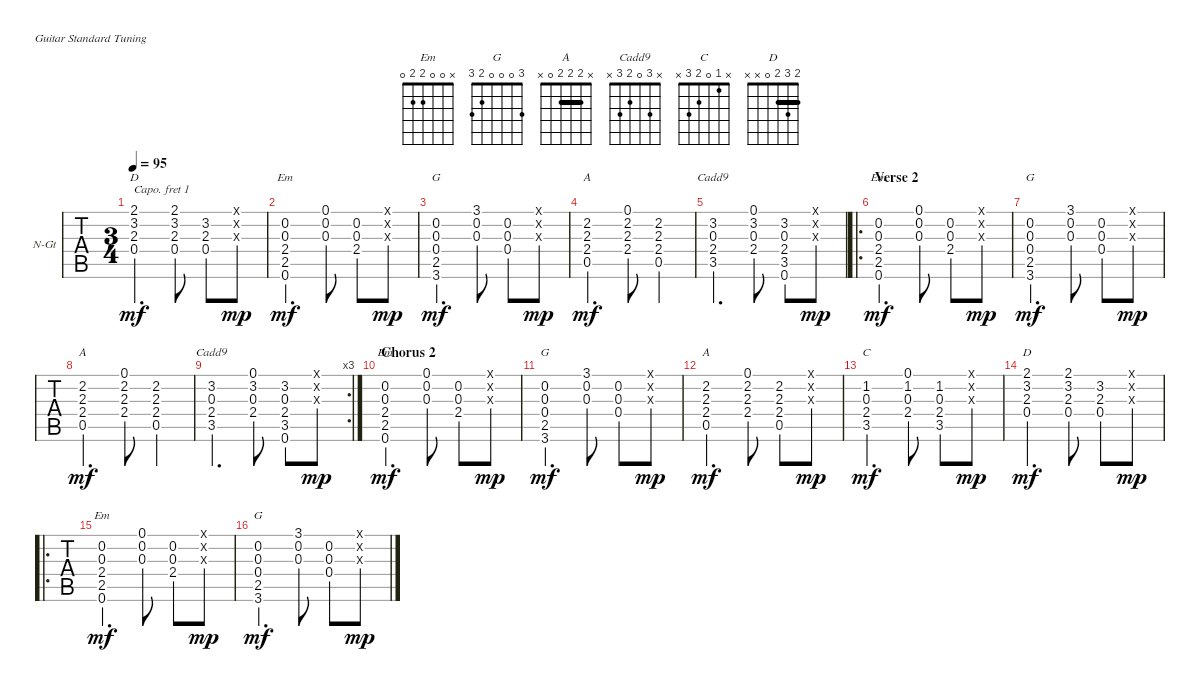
\bracketExtendMode groupsimilarinstruments
\firstSystemTrackNameOrientation horizontal
\otherSystemsTrackNameOrientation horizontal
\track ("Guitar" "N-Gt") {instrument acousticguitarnylon}
\staff {tabs}
\capo 1
\tuning (E4 B3 G3 D3 A2 E2)
\chord ("Em" x 0 0 2 2 0)
\chord ("G" 3 0 0 0 2 3)
\chord ("A" x 2 2 2 0 x) {barre (2 2)}
\chord ("Cadd9" x 3 0 2 3 x)
\chord ("C" x 1 0 2 3 x)
\chord ("D" 2 3 2 0 x x) {barre 2}
\ts (3 4)
\tempo 95
\clef g2
\ks c
(0.4 2.3 3.2 2.1).4{d ch "D" dy mf} (0.4 2.3 3.2 2.1).8 (0.4 2.3 3.2).8 (0.1{x} 0.3{x} 0.2{x}).8{dy mp} |
(0.6 2.5 2.4 0.3 0.2).4{d ch "Em" dy mf} (0.1 0.2 0.3).8 (0.3 0.2 2.4).8 (0.1{x} 0.3{x} 0.2{x}).8{dy mp} |
(3.6 2.5 0.4 0.3 0.2).4{d ch "G" dy mf} (0.3 0.2 3.1).8 (0.4 0.3 0.2).8 (0.1{x} 0.3{x} 0.2{x}).8{dy mp} |
(0.5 2.4 2.3 2.2).4{d ch "A" dy mf} (2.4 2.3 0.1 2.2).8 (0.5 2.4 2.3 2.2).4 |
(3.5 2.4 0.3 3.2).4{d ch "Cadd9"} (2.4 0.3 3.2 0.1).8 (2.4 0.3 3.2 3.5 0.6).8 (0.1{x} 0.3{x} 0.2{x}).8{dy mp} |
\ro
\section ("" "Verse 2")
(0.6 2.5 2.4 0.3 0.2).4{d ch "Em" dy mf} (0.1 0.2 0.3).8 (0.3 0.2 2.4).8 (0.1{x} 0.3{x} 0.2{x}).8{dy mp} |
(3.6 2.5 0.4 0.3 0.2).4{d ch "G" dy mf} (0.3 0.2 3.1).8 (0.4 0.3 0.2).8 (0.1{x} 0.3{x} 0.2{x}).8{dy mp} |
(0.5 2.4 2.3 2.2).4{d ch "A" dy mf} (2.4 2.3 0.1 2.2).8 (0.5 2.4 2.3 2.2).4 |
\rc 3
(3.5 2.4 0.3 3.2).4{d ch "Cadd9"} (2.4 0.3 3.2 0.1).8 (2.4 0.3 3.2 3.5 0.6).8 (0.1{x} 0.3{x} 0.2{x}).8{dy mp} |
\section ("" "Chorus 2")
(0.6 2.5 2.4 0.3 0.2).4{d ch "Em" dy mf} (0.1 0.2 0.3).8 (0.3 0.2 2.4).8 (0.1{x} 0.3{x} 0.2{x}).8{dy mp} |
(3.6 2.5 0.4 0.3 0.2).4{d ch "G" dy mf} (0.3 0.2 3.1).8 (0.4 0.3 0.2).8 (0.1{x} 0.3{x} 0.2{x}).8{dy mp} |
(0.5 2.4 2.3 2.2).4{d ch "A" dy mf} (2.4 2.3 0.1 2.2).8 (0.5 2.4 2.3 2.2).8 (0.1{x} 0.3{x} 0.2{x}).8{dy mp} |
(3.5 2.4 0.3 1.2).4{d ch "C" dy mf} (2.4 0.3 1.2 0.1).8 (2.4 0.3 1.2 3.5).8 (0.1{x} 0.3{x} 0.2{x}).8{dy mp} |
(0.4 2.3 3.2 2.1).4{d ch "D" dy mf} (0.4 2.3 3.2 2.1).8 (0.4 2.3 3.2).8 (0.1{x} 0.3{x} 0.2{x}).8{dy mp} |
\ro
(0.6 2.5 2.4 0.3 0.2).4{d ch "Em" dy mf} (0.1 0.2 0.3).8 (0.3 0.2 2.4).8 (0.1{x} 0.3{x} 0.2{x}).8{dy mp} |
(3.6 2.5 0.4 0.3 0.2).4{d ch "G" dy mf} (0.3 0.2 3.1).8 (0.4 0.3 0.2).8 (0.1{x} 0.3{x} 0.2{x}).8{dy mp}
